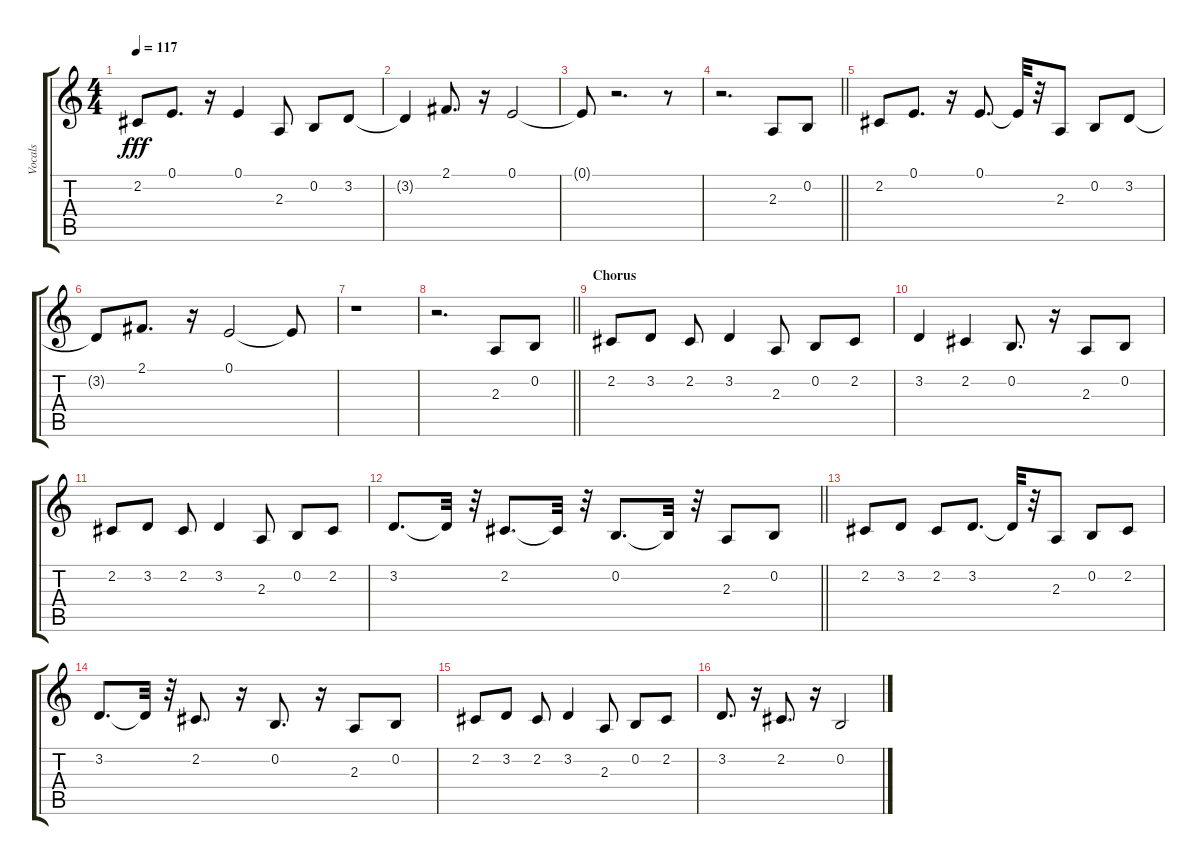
\track ("Vocals" "Vocals") {instrument oboe}
\staff {score tabs}
\tuning (E4 B3 G3 D3 A2 E2) {hide}
\ts (4 4)
\tempo 117
\clef g2
\ks c
2.2.8{dy fff} 0.1.8{d} r.16 0.1.4 2.3.8 0.2.8 3.2.8 |
3.2{t}.4 2.1.8{d} r.16 0.1.2 |
0.1{t}.8 r.2{d} r.8 |
\barLineRight lightlight
r.2{d} 2.3.8 0.2.8 |
2.2.8 0.1.8{d} r.16 0.1.8{d} 0.1{t}.32 r.32 2.3.8 0.2.8 3.2.8 |
3.2{t}.8 2.1.8{d} r.16 0.1.2 0.1{t}.8 |
r.1 |
\barLineRight lightlight
r.2{d} 2.3.8 0.2.8 |
\section ("" "Chorus")
2.2.8 3.2.8 2.2.8 3.2.4 2.3.8 0.2.8 2.2.8 |
3.2.4 2.2.4 0.2.8{d} r.16 2.3.8 0.2.8 |
2.2.8 3.2.8 2.2.8 3.2.4 2.3.8 0.2.8 2.2.8 |
\barLineRight lightlight
3.2.8{d} 3.2{t}.32 r.32 2.2.8{d} 2.2{t}.32 r.32 0.2.8{d} 0.2{t}.32 r.32 2.3.8 0.2.8 |
2.2.8 3.2.8 2.2.8 3.2.8{d} 3.2{t}.32 r.32 2.3.8 0.2.8 2.2.8 |
3.2.8{d} 3.2{t}.32 r.32 2.2.8{d} r.16 0.2.8{d} r.16 2.3.8 0.2.8 |
2.2.8 3.2.8 2.2.8 3.2.4 2.3.8 0.2.8 2.2.8 |
3.2.8{d} r.16 2.2.8{d} r.16 0.2.2
